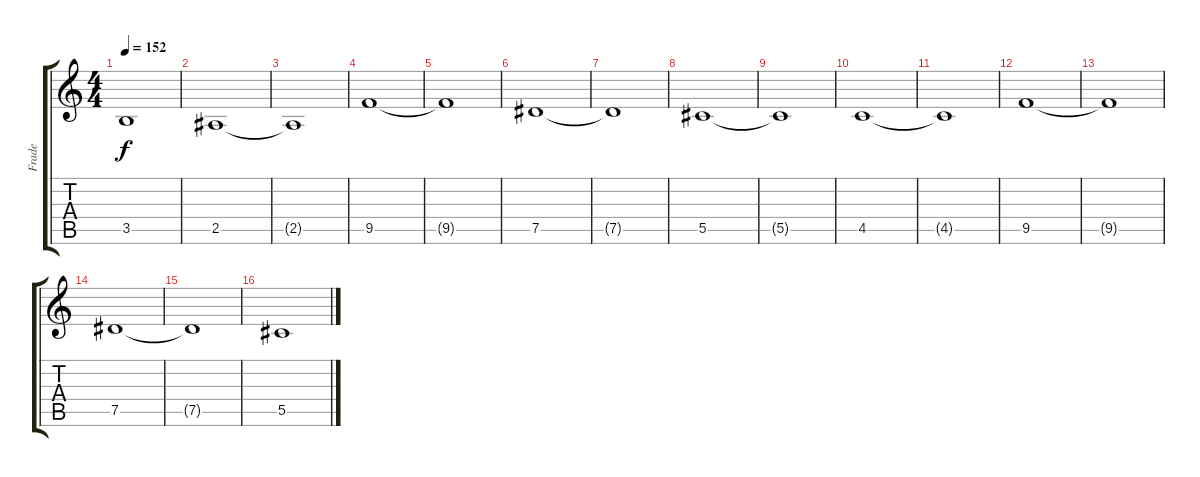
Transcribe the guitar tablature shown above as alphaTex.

\track ("Frade" "Frade") {instrument distortionguitar}
\staff {score tabs}
\tuning (Eb4 Bb3 Gb3 Db3 Ab2 Eb2) {hide}
\ts (4 4)
\tempo 152
\clef g2
\ks c
3.5{t}.1{dy f} |
2.5.1 |
2.5{t}.1 |
9.5.1 |
9.5{t}.1 |
7.5.1 |
7.5{t}.1 |
5.5.1 |
5.5{t}.1 |
4.5.1 |
4.5{t}.1 |
9.5.1 |
9.5{t}.1 |
7.5.1 |
7.5{t}.1 |
5.5.1
